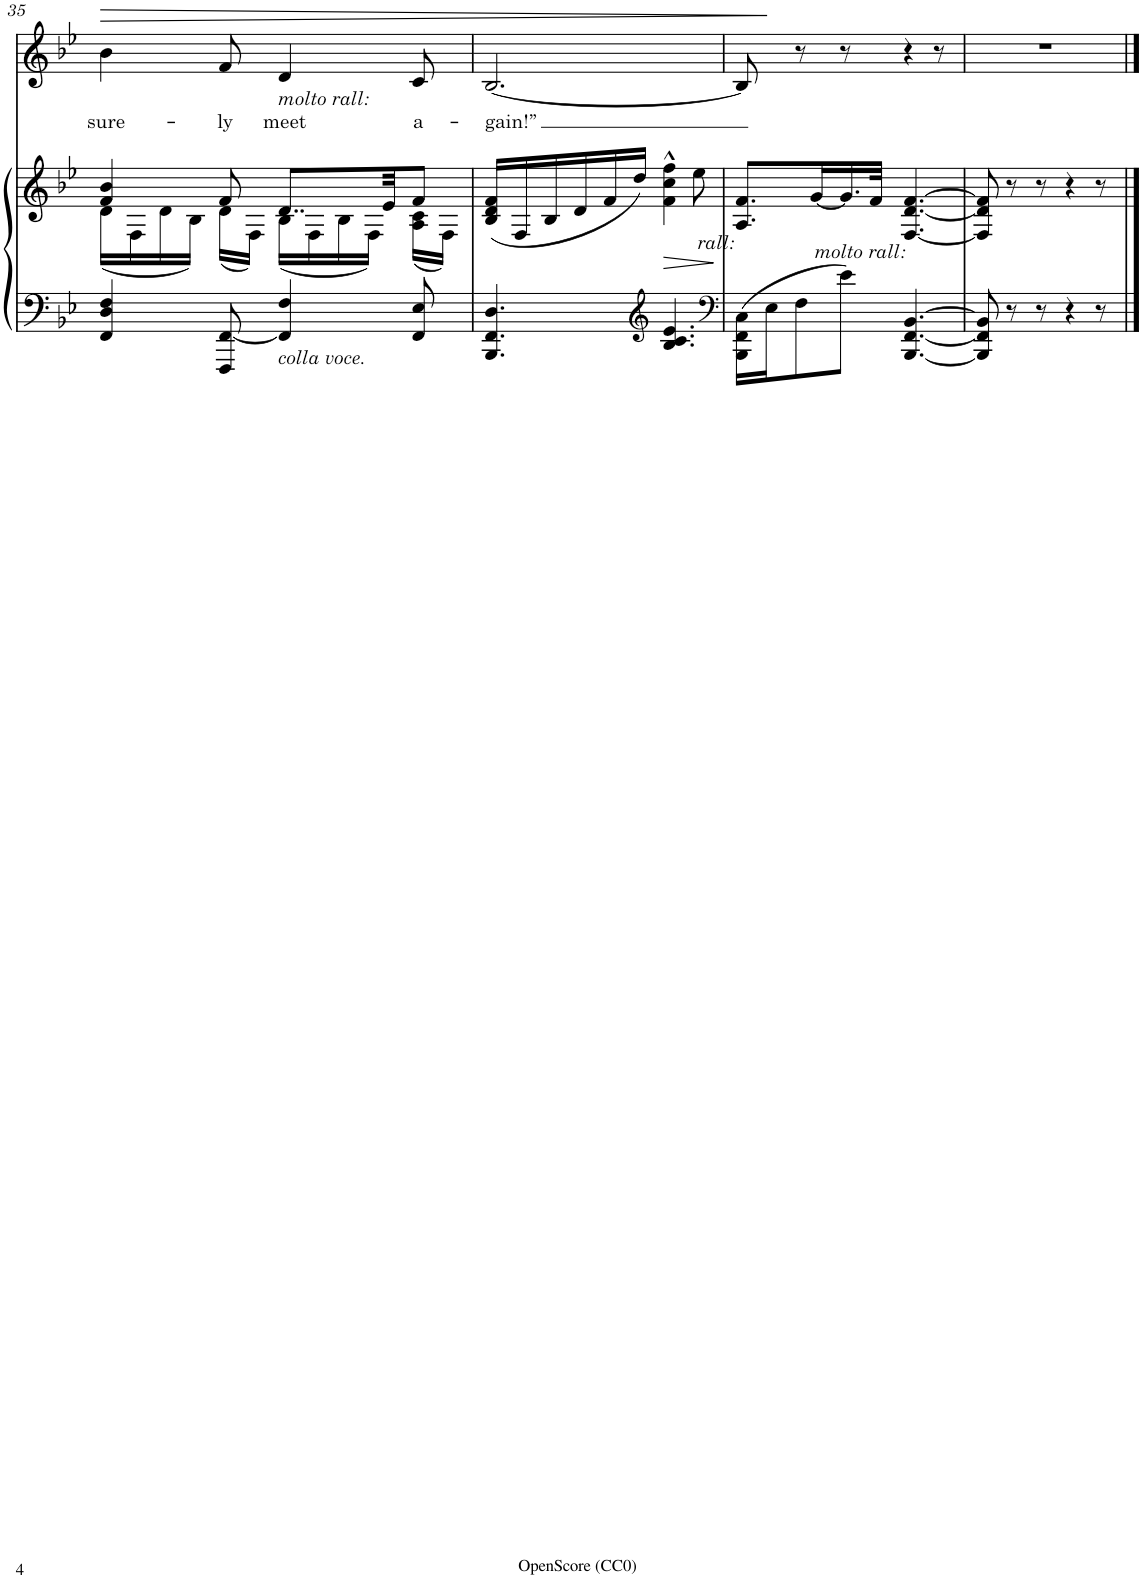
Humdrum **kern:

**kern	**kern	**dynam	**kern	**text	**dynam
*part2	*part2	*part2	*part1	*part1	*part1
*staff3	*staff2	*staff2/3	*staff1	*staff1	*staff1
*I"Piano	*	*	*I"Voice	*	*
*I'Pno	*	*	*	*	*
!!LO:PB:g=z
*clefF4	*clefG2	*	*clefG2	*	*
*k[b-e-]	*k[b-e-]	*	*k[b-e-]	*	*
*M6/8	*M6/8	*	*M6/8	*	*
=35	=35	=35	=35	=35	=35
*	*^	*	*	*	*
!	!	!	!	!	!LO:LY:b	!LO:HP:b
4FF/ 4D/ 4F/	4f/ 4b-/	(16d\LL	.	4b-\	sure-	>
.	.	16F\	.	.	.	.
.	.	16d\	.	.	.	.
.	.	16B-\JJ)	.	.	.	.
!	!	!	!	!	!LO:LY:b	!
8FFF/ [<8FF/	8f/	(16d\LL	.	8f/	-ly	.
.	.	16F\JJ)	.	.	.	.
!	!	!	!	!LO:TX:b:i:t=molto rall&colon;	!	!
!LO:TX:b:i:t=colla voce.	!	!	!	!	!	!
!	!	!	!	!	!LO:LY:b	!
4FF/] 4F/	8..d/L	(16B-\LL	.	4d/	meet	.
.	.	16F\	.	.	.	.
.	.	16B-\	.	.	.	.
.	.	16F\JJ)	.	.	.	.
.	32e-/KK	.	.	.	.	.
!	!	!	!	!	!LO:LY:b	!
8FF/ 8E-/	8f/J	(16A\ 16c\LL	.	8c/	a-	.
.	.	16F\JJ)	.	.	.	.
=36	=36	=36	=36	=36	=36	=36
!	!	!	!	!	!LO:LY:b	!
*	*v	*v	*	*	*	*
4.BBB-/ 4.FF/ 4.D/	(16B-/ 16d/ 16f/LL	.	[2.B-/	-gain!”	.
.	16F/	.	.	.	.
.	16B-/	.	.	.	.
.	16d/	.	.	.	.
.	16f/	.	.	.	.
.	16dd/JJ)	.	.	.	.
*clefG2	*	*	*	*	*
!	!	!LO:HP:b	!	!	!
4.B-/ 4.c/ 4.e-/	4f\^^ 4cc\^^ 4ff\^^	>	.	.	.
!	!LO:TX:b:i:t=rall&colon;	!	!	!	!
.	8ee-\	.	.	.	.
.	.	]	.	.	.
=37	=37	=37	=37	=37	=37
*clefF4	*	*	*	*	*
16BBB-\ 16FF\ 16C\LL	8.A/ 8.f/L	.	8B-/]	.	.
16E-\J	.	.	.	.	.
8F\	.	.	8r	.	]
!	!LO:TX:b:i:t=molto rall&colon;	!	!	!	!
.	[16g/L	.	.	.	.
8e-\J	16.g/]	.	8r	.	.
.	32f/JJk	.	.	.	.
[4.BBB-/ [4.FF/ [4.BB-/	[4.F/ [4.d/ [4.f/	.	4r	.	.
.	.	.	8r	.	.
=38	=38	=38	=38	=38	=38
8BBB-/] 8FF/] 8BB-/]	8F/] 8d/] 8f/]	.	2.r	.	.
8r	8r	.	.	.	.
8r	8r	.	.	.	.
4r	4r	.	.	.	.
8r	8r	.	.	.	.
==	==	==	==	==	==
*-	*-	*-	*-	*-	*-
